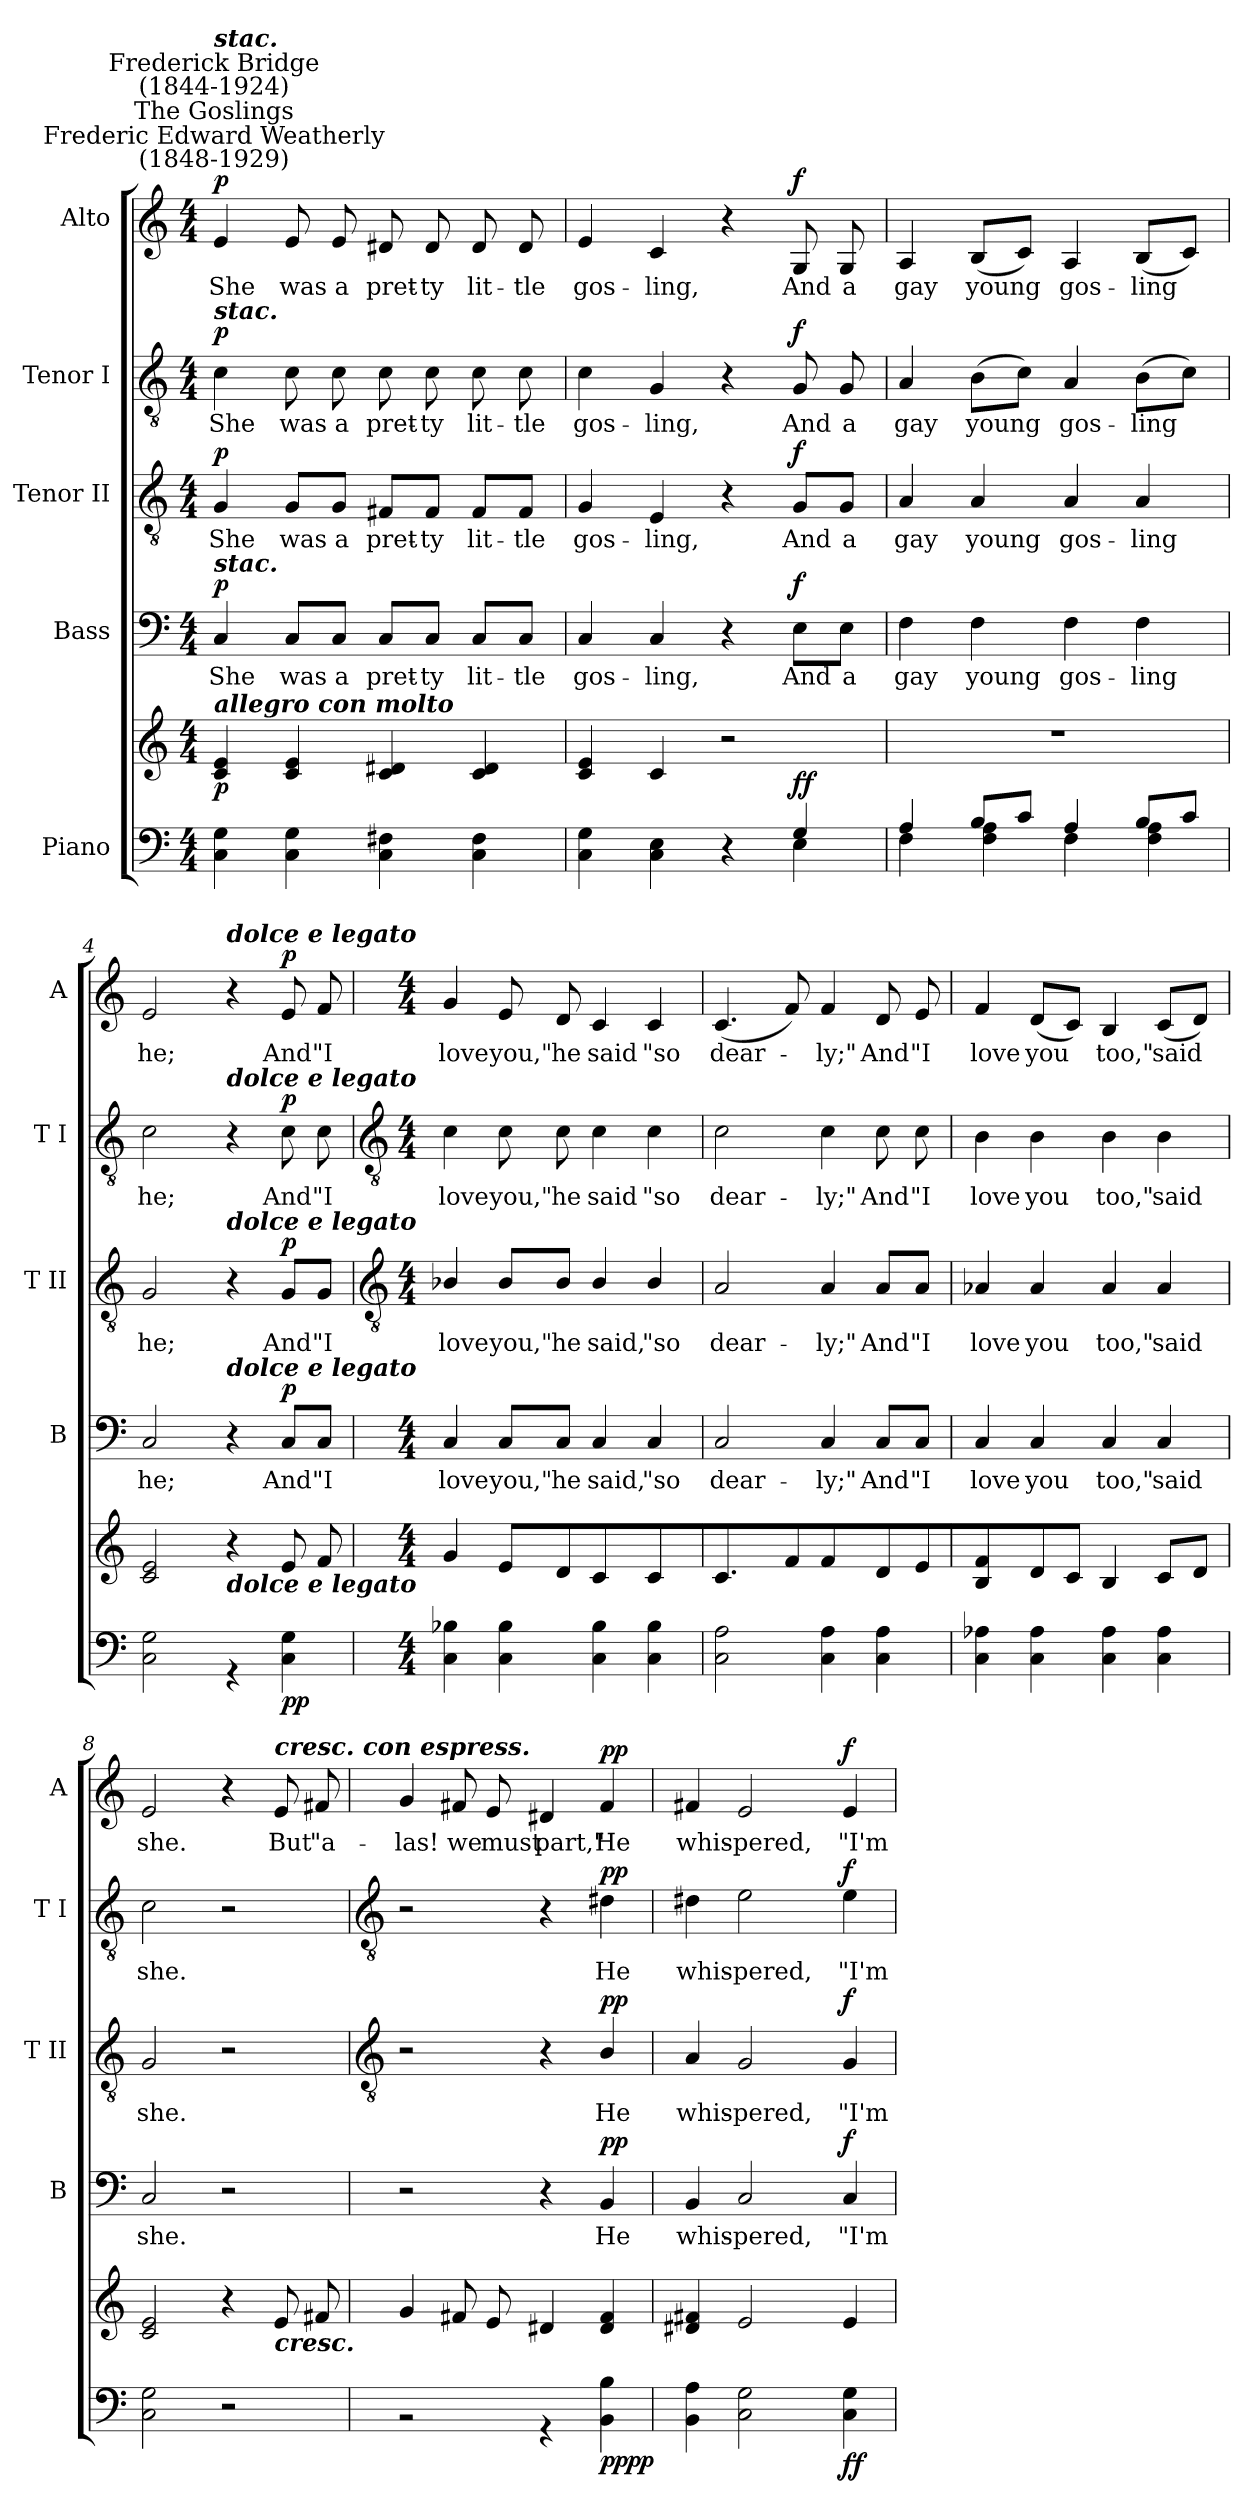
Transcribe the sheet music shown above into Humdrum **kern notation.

**kern	**kern	**dynam	**kern	**text	**dynam	**kern	**text	**dynam	**kern	**text	**dynam	**kern	**text	**dynam
*part5	*part5	*part5	*part4	*part4	*part4	*part3	*part3	*part3	*part2	*part2	*part2	*part1	*part1	*part1
*staff6	*staff5	*staff5/6	*staff4	*staff4	*staff4	*staff3	*staff3	*staff3	*staff2	*staff2	*staff2	*staff1	*staff1	*staff1
*I"Piano	*	*	*I"Bass	*	*	*I"Tenor II	*	*	*I"Tenor I	*	*	*I"Alto	*	*
*	*	*	*I'B	*	*	*I'T II	*	*	*I'T I	*	*	*I'A	*	*
*clefF4	*clefG2	*	*clefF4	*	*	*clefGv2	*	*	*clefGv2	*	*	*clefG2	*	*
*k[]	*k[]	*	*k[]	*	*	*k[]	*	*	*k[]	*	*	*k[]	*	*
*C:	*C:	*	*C:	*	*	*C:	*	*	*C:	*	*	*C:	*	*
*M4/4	*M4/4	*	*M4/4	*	*	*M4/4	*	*	*M4/4	*	*	*M4/4	*	*
=1	=1	=1	=1	=1	=1	=1	=1	=1	=1	=1	=1	=1	=1	=1
*^	*	*	*	*	*	*	*	*	*	*	*	*	*	*
!	!	!	!	!	!	!	!	!	!	!	!	!	!LO:TX:a:cj:t=Frederic Edward Weatherly\n(1848-1929)	!	!
!	!	!	!	!	!	!	!	!	!	!	!	!	!LO:TX:a:cj:t=The Goslings	!	!
!	!	!	!	!	!	!	!	!	!	!	!	!	!LO:TX:a:cj:t=Frederick Bridge\n(1844-1924)	!	!
!	!	!	!	!	!	!	!	!	!	!	!	!	!LO:TX:a:Bi:t=stac.	!	!
!	!	!	!	!	!	!	!	!	!	!LO:TX:a:Bi:t=stac.	!	!	!	!	!
!	!	!	!	!LO:TX:a:Bi:t=stac.	!	!	!	!	!	!	!	!	!	!	!
!	!	!LO:TX:a:Bi:t=allegro con molto	!	!	!	!	!	!	!	!	!	!	!	!	!
!	!	!	!LO:DY:b	!	!LO:LY:b	!LO:DY:b	!	!LO:LY:b	!LO:DY:b	!	!LO:LY:b	!LO:DY:b	!	!LO:LY:b	!LO:DY:b
1ryy	4C 4G	4c 4e	p	4C	She	p	4G	She	p	4c	She	p	4e	She	p
!	!	!	!	!	!LO:LY:b	!	!	!LO:LY:b	!	!	!LO:LY:b	!	!	!LO:LY:b	!
.	4C 4G	4c 4e	.	8C/L	was	.	8G/L	was	.	8c	was	.	8e	was	.
!	!	!	!	!	!LO:LY:b	!	!	!LO:LY:b	!	!	!LO:LY:b	!	!	!LO:LY:b	!
.	.	.	.	8C/J	a	.	8G/J	a	.	8c	a	.	8e	a	.
!	!	!	!	!	!LO:LY:b	!	!	!LO:LY:b	!	!	!LO:LY:b	!	!	!LO:LY:b	!
.	4C 4F#X	4c 4d#X	.	8C/L	pret-	.	8F#X/L	pret-	.	8c	pret-	.	8d#X	pret-	.
!	!	!	!	!	!LO:LY:b	!	!	!LO:LY:b	!	!	!LO:LY:b	!	!	!LO:LY:b	!
.	.	.	.	8C/J	-ty	.	8F#/J	-ty	.	8c	-ty	.	8d#	-ty	.
!	!	!	!	!	!LO:LY:b	!	!	!LO:LY:b	!	!	!LO:LY:b	!	!	!LO:LY:b	!
.	4C 4F#	4c 4d#	.	8C/L	lit-	.	8F#/L	lit-	.	8c	lit-	.	8d#	lit-	.
!	!	!	!	!	!LO:LY:b	!	!	!LO:LY:b	!	!	!LO:LY:b	!	!	!LO:LY:b	!
.	.	.	.	8C/J	-tle	.	8F#/J	-tle	.	8c	-tle	.	8d#	-tle	.
=2	=2	=2	=2	=2	=2	=2	=2	=2	=2	=2	=2	=2	=2	=2	=2
!	!	!	!	!	!LO:LY:b	!	!	!LO:LY:b	!	!	!LO:LY:b	!	!	!LO:LY:b	!
2.ryy	4C 4G	4c 4e	.	4C	gos-	.	4G	gos-	.	4c	gos-	.	4e	gos-	.
!	!	!	!	!	!LO:LY:b	!	!	!LO:LY:b	!	!	!LO:LY:b	!	!	!LO:LY:b	!
.	4C 4E	4c	.	4C	-ling,	.	4E	-ling,	.	4G	-ling,	.	4c	-ling,	.
.	4r	2r	.	4r	.	.	4r	.	.	4r	.	.	4r	.	.
!	!	!	!LO:DY:a=2	!	!LO:LY:b	!	!	!LO:LY:b	!	!	!LO:LY:b	!	!	!LO:LY:b	!
!	!	!	!LO:DY:n=1:b=2	!	!	!LO:DY:b	!	!	!LO:DY:b	!	!	!LO:DY:b	!	!	!LO:DY:b
4G/	4E	.	f f	8E\L	And	f	8G/L	And	f	8G	And	f	8G	And	f
!	!	!	!	!	!LO:LY:b	!	!	!LO:LY:b	!	!	!LO:LY:b	!	!	!LO:LY:b	!
.	.	.	.	8E\J	a	.	8G/J	a	.	8G	a	.	8G	a	.
=3	=3	=3	=3	=3	=3	=3	=3	=3	=3	=3	=3	=3	=3	=3	=3
!	!	!	!	!	!LO:LY:b	!	!	!LO:LY:b	!	!	!LO:LY:b	!	!	!LO:LY:b	!
4A/	4F	1r	.	4F	gay	.	4A	gay	.	4A	gay	.	4A	gay	.
!	!	!	!	!	!LO:LY:b	!	!	!LO:LY:b	!	!	!LO:LY:b	!	!	!LO:LY:b	!
8B/L	4F 4A	.	.	4F	young	.	4A	young	.	(>8BL	young	.	(<8BL	young	.
8c/J	.	.	.	.	.	.	.	.	.	8cJ)	.	.	8cJ)	.	.
!	!	!	!	!	!LO:LY:b	!	!	!LO:LY:b	!	!	!LO:LY:b	!	!	!LO:LY:b	!
4A/	4F	.	.	4F	gos-	.	4A	gos-	.	4A	gos-	.	4A	gos-	.
!	!	!	!	!	!LO:LY:b	!	!	!LO:LY:b	!	!	!LO:LY:b	!	!	!LO:LY:b	!
8B/L	4F 4A	.	.	4F	-ling	.	4A	-ling	.	(>8BL	-ling	.	(<8BL	-ling	.
8c/J	.	.	.	.	.	.	.	.	.	8cJ)	.	.	8cJ)	.	.
=4	=4	=4	=4	=4	=4	=4	=4	=4	=4	=4	=4	=4	=4	=4	=4
!	!	!	!	!	!LO:LY:b	!	!	!LO:LY:b	!	!	!LO:LY:b	!	!	!LO:LY:b	!
1ryy	2C\ 2G\	2c 2e	.	2C	he;	.	2G	he;	.	2c	he;	.	2e	he;	.
!	!	!	!	!	!	!	!	!	!	!	!	!	!LO:TX:a:Bi:t=dolce e legato	!	!
!	!	!	!	!	!	!	!	!	!	!LO:TX:a:Bi:t=dolce e legato	!	!	!	!	!
!	!	!	!	!	!	!	!LO:TX:a:Bi:t=dolce e legato	!	!	!	!	!	!	!	!
!	!	!	!	!LO:TX:a:Bi:t=dolce e legato	!	!	!	!	!	!	!	!	!	!	!
!	!	!LO:TX:b:Bi:t=dolce e legato	!	!	!	!	!	!	!	!	!	!	!	!	!
.	4r	4r	.	4r	.	.	4r	.	.	4r	.	.	4r	.	.
!	!	!	!LO:DY:b=2	!	!LO:LY:b	!	!	!LO:LY:b	!	!	!LO:LY:b	!	!	!LO:LY:b	!
!	!	!	!LO:DY:n=1:b	!	!	!LO:DY:b	!	!	!LO:DY:b	!	!	!LO:DY:b	!	!	!LO:DY:b
.	4C\ 4G\	8eL	p p	8C/L	And	p	8G/L	And	p	8c	And	p	8e	And	p
!	!	!	!	!	!LO:LY:b	!	!	!LO:LY:b	!	!	!LO:LY:b	!	!	!LO:LY:b	!
.	.	8f	.	8C/J	"I	.	8G/J	"I	.	8c	"I	.	8f	"I	.
*v	*v	*	*	*	*	*	*	*	*	*	*	*	*	*	*
!!LO:LB:g=z
=5	=5	=5	=5	=5	=5	=5	=5	=5	=5	=5	=5	=5	=5	=5
*	*	*	*	*	*	*clefGv2	*	*	*clefGv2	*	*	*	*	*
*M4/4	*M4/4	*	*M4/4	*	*	*M4/4	*	*	*M4/4	*	*	*M4/4	*	*
!	!	!	!	!LO:LY:b	!	!	!LO:LY:b	!	!	!LO:LY:b	!	!	!LO:LY:b	!
4C\ 4B-X\	4g	.	4C/	love	.	4B-X/	love	.	4c	love	.	4g	love	.
!	!	!	!	!LO:LY:b	!	!	!LO:LY:b	!	!	!LO:LY:b	!	!	!LO:LY:b	!
4C\ 4B-\	8eL	.	8C/L	you,"	.	8B-/L	you,"	.	8c	you,"	.	8e	you,"	.
!	!	!	!	!LO:LY:b	!	!	!LO:LY:b	!	!	!LO:LY:b	!	!	!LO:LY:b	!
.	8d	.	8C/J	he	.	8B-/J	he	.	8c	he	.	8d	he	.
!	!	!	!	!LO:LY:b	!	!	!LO:LY:b	!	!	!LO:LY:b	!	!	!LO:LY:b	!
4C\ 4B-\	4c	.	4C/	said,	.	4B-/	said,	.	4c	said	.	4c	said	.
!	!	!	!	!LO:LY:b	!	!	!LO:LY:b	!	!	!LO:LY:b	!	!	!LO:LY:b	!
4C\ 4B-\	4c	.	4C/	"so	.	4B-/	"so	.	4c	"so	.	4c	"so	.
=6	=6	=6	=6	=6	=6	=6	=6	=6	=6	=6	=6	=6	=6	=6
!	!	!	!	!LO:LY:b	!	!	!LO:LY:b	!	!	!LO:LY:b	!	!	!LO:LY:b	!
2C 2A	4.c	.	2C	dear-	.	2A	dear-	.	2c	dear-	.	(<4.c	dear-	.
.	8f	.	.	.	.	.	.	.	.	.	.	8f)	.	.
!	!	!	!	!LO:LY:b	!	!	!LO:LY:b	!	!	!LO:LY:b	!	!	!LO:LY:b	!
4C 4A	4f	.	4C	-ly;"	.	4A	-ly;"	.	4c	-ly;"	.	4f	ly;"	.
!	!	!	!	!LO:LY:b	!	!	!LO:LY:b	!	!	!LO:LY:b	!	!	!LO:LY:b	!
4C 4A	8d	.	8C/L	And	.	8A/L	And	.	8c	And	.	8d	And	.
!	!	!	!	!LO:LY:b	!	!	!LO:LY:b	!	!	!LO:LY:b	!	!	!LO:LY:b	!
.	8e	.	8C/J	"I	.	8A/J	"I	.	8c	"I	.	8e	"I	.
=7	=7	=7	=7	=7	=7	=7	=7	=7	=7	=7	=7	=7	=7	=7
!	!	!	!	!LO:LY:b	!	!	!LO:LY:b	!	!	!LO:LY:b	!	!	!LO:LY:b	!
4C 4A-X	4B 4f	.	4C	love	.	4A-X	love	.	4B	love	.	4f	love	.
!	!	!	!	!LO:LY:b	!	!	!LO:LY:b	!	!	!LO:LY:b	!	!	!LO:LY:b	!
4C 4A-	8d	.	4C	you	.	4A-	you	.	4B	you	.	(<8dL	you	.
.	8cJ	.	.	.	.	.	.	.	.	.	.	8cJ)	.	.
!	!	!	!	!LO:LY:b	!	!	!LO:LY:b	!	!	!LO:LY:b	!	!	!LO:LY:b	!
4C 4A-	4B	.	4C	too,"	.	4A-	too,"	.	4B	too,"	.	4B	too,"	.
!	!	!	!	!LO:LY:b	!	!	!LO:LY:b	!	!	!LO:LY:b	!	!	!LO:LY:b	!
4C 4A-	8cL	.	4C	said	.	4A-	said	.	4B	said	.	(<8cL	said	.
.	8dJ	.	.	.	.	.	.	.	.	.	.	8dJ)	.	.
=8	=8	=8	=8	=8	=8	=8	=8	=8	=8	=8	=8	=8	=8	=8
!	!	!	!	!LO:LY:b	!	!	!LO:LY:b	!	!	!LO:LY:b	!	!	!LO:LY:b	!
2C 2G	2c 2e	.	2C	she.	.	2G	she.	.	2c	she.	.	2e	she.	.
2r	4r	.	2r	.	.	2r	.	.	2r	.	.	4r	.	.
!	!	!	!	!	!	!	!	!	!	!	!	!LO:TX:a:Bi:t=cresc. con espress.	!	!
!	!LO:TX:b:Bi:t=cresc.	!	!	!	!	!	!	!	!	!	!	!	!	!
!	!	!	!	!	!	!	!	!	!	!	!	!	!LO:LY:b	!
.	8eL	.	.	.	.	.	.	.	.	.	.	8e	But	.
!	!	!	!	!	!	!	!	!	!	!	!	!	!LO:LY:b	!
.	8f#X	.	.	.	.	.	.	.	.	.	.	8f#X	"a-	.
!!LO:LB:g=z
=9	=9	=9	=9	=9	=9	=9	=9	=9	=9	=9	=9	=9	=9	=9
*	*	*	*	*	*	*clefGv2	*	*	*clefGv2	*	*	*	*	*
*^	*^	*	*	*	*	*	*	*	*	*	*	*	*	*
!	!	!	!	!	!	!	!	!	!	!	!	!	!	!	!LO:LY:b	!
1ryy	2r	4g	4ryy	.	2r	.	.	2r	.	.	2r	.	.	4g	-las!	.
!	!	!	!	!	!	!	!	!	!	!	!	!	!	!	!LO:LY:b	!
.	.	8f#XL	4ryy	.	.	.	.	.	.	.	.	.	.	8f#X	we	.
!	!	!	!	!	!	!	!	!	!	!	!	!	!	!	!LO:LY:b	!
.	.	8e	.	.	.	.	.	.	.	.	.	.	.	8e	must	.
!	!	!	!	!	!	!	!	!	!	!	!	!	!	!	!LO:LY:b	!
.	4r	4d#X	4ryy	.	4r	.	.	4r	.	.	4r	.	.	4d#X	part,"	.
!	!	!	!	!LO:DY:b=2	!	!LO:LY:b	!	!	!LO:LY:b	!	!	!LO:LY:b	!	!	!LO:LY:b	!
!	!	!	!	!LO:DY:n=1:b	!	!	!LO:DY:b	!	!	!LO:DY:b	!	!	!LO:DY:b	!	!	!LO:DY:b
.	4BB 4B	4d# 4f#	4ryy	pp pp	4BB	He	pp	4B/	He	pp	4d#X	He	pp	4f#	He	pp
=10	=10	=10	=10	=10	=10	=10	=10	=10	=10	=10	=10	=10	=10	=10	=10	=10
!	!	!	!	!	!	!LO:LY:b	!	!	!LO:LY:b	!	!	!LO:LY:b	!	!	!LO:LY:b	!
1ryy	4BB 4A	4d#X 4f#X	4ryy	.	4BB	whis-	.	4A	whis-	.	4d#X	whis-	.	4f#X	whis-	.
!	!	!	!	!	!	!LO:LY:b	!	!	!LO:LY:b	!	!	!LO:LY:b	!	!	!LO:LY:b	!
.	2C 2G	2e	4ryy	.	2C	-pered,	.	2G	-pered,	.	2e	-pered,	.	2e	-pered,	.
.	.	.	4ryy	.	.	.	.	.	.	.	.	.	.	.	.	.
!	!	!	!	!LO:DY:b=2	!	!LO:LY:b	!	!	!LO:LY:b	!	!	!LO:LY:b	!	!	!LO:LY:b	!
!	!	!	!	!LO:DY:n=1:b	!	!	!LO:DY:b	!	!	!LO:DY:b	!	!	!LO:DY:b	!	!	!LO:DY:b
.	4C 4G	4e	4ryy	f f	4C	"I'm	f	4G	"I'm	f	4e	"I'm	f	4e	"I'm	f
*v	*v	*	*	*	*	*	*	*	*	*	*	*	*	*	*	*
*	*v	*v	*	*	*	*	*	*	*	*	*	*	*	*	*
=	=	=	=	=	=	=	=	=	=	=	=	=	=	=
*-	*-	*-	*-	*-	*-	*-	*-	*-	*-	*-	*-	*-	*-	*-
